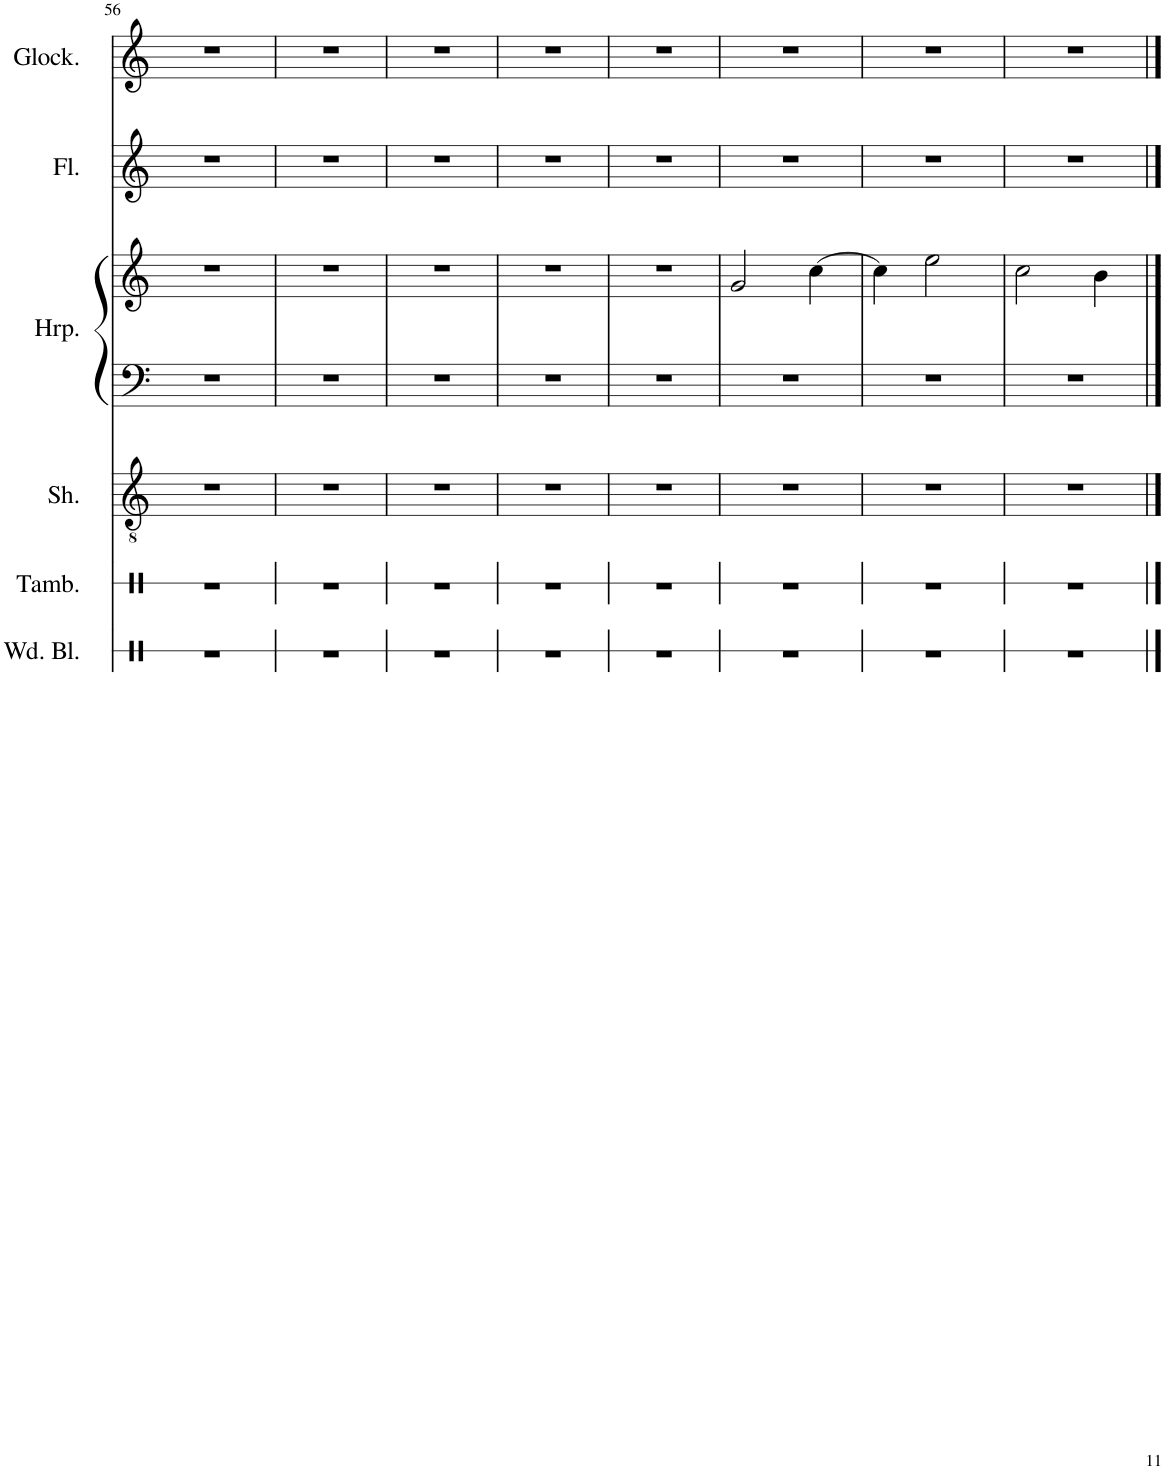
**kern	**kern	**kern	**kern	**kern	**kern	**kern
*part6	*part5	*part4	*part3	*part3	*part2	*part1
*staff7	*staff6	*staff5	*staff4	*staff3	*staff2	*staff1
*I"Wood Blocks	*I"Tambourine	*I"Shamisen	*I"Harp	*	*I"Flute	*I"Glockenspiel
*I'Wd. Bl.	*I'Tamb.	*I'Sh.	*I'Hrp.	*	*I'Fl.	*I'Glock.
!!LO:PB:g=z
*clefX	*clefX	*clefGv2	*clefF4	*clefG2	*clefG2	*clefG2
*	*	*	*	*	*	*Trd-14c-24
*k[]	*k[]	*k[]	*k[]	*k[]	*k[]	*k[]
*M3/4	*M3/4	*M3/4	*M3/4	*M3/4	*M3/4	*M3/4
=56	=56	=56	=56	=56	=56	=56
2.r	2.r	2.r	2.r	2.r	2.r	2.r
=57	=57	=57	=57	=57	=57	=57
2.r	2.r	2.r	2.r	2.r	2.r	2.r
=58	=58	=58	=58	=58	=58	=58
2.r	2.r	2.r	2.r	2.r	2.r	2.r
=59	=59	=59	=59	=59	=59	=59
2.r	2.r	2.r	2.r	2.r	2.r	2.r
=60	=60	=60	=60	=60	=60	=60
2.r	2.r	2.r	2.r	2.r	2.r	2.r
=61	=61	=61	=61	=61	=61	=61
2.r	2.r	2.r	2.r	2g/	2.r	2.r
.	.	.	.	[4cc\	.	.
=62	=62	=62	=62	=62	=62	=62
2.r	2.r	2.r	2.r	4cc\]	2.r	2.r
.	.	.	.	2ee\	.	.
=63	=63	=63	=63	=63	=63	=63
2.r	2.r	2.r	2.r	2cc\	2.r	2.r
.	.	.	.	4b\	.	.
==	==	==	==	==	==	==
*-	*-	*-	*-	*-	*-	*-
